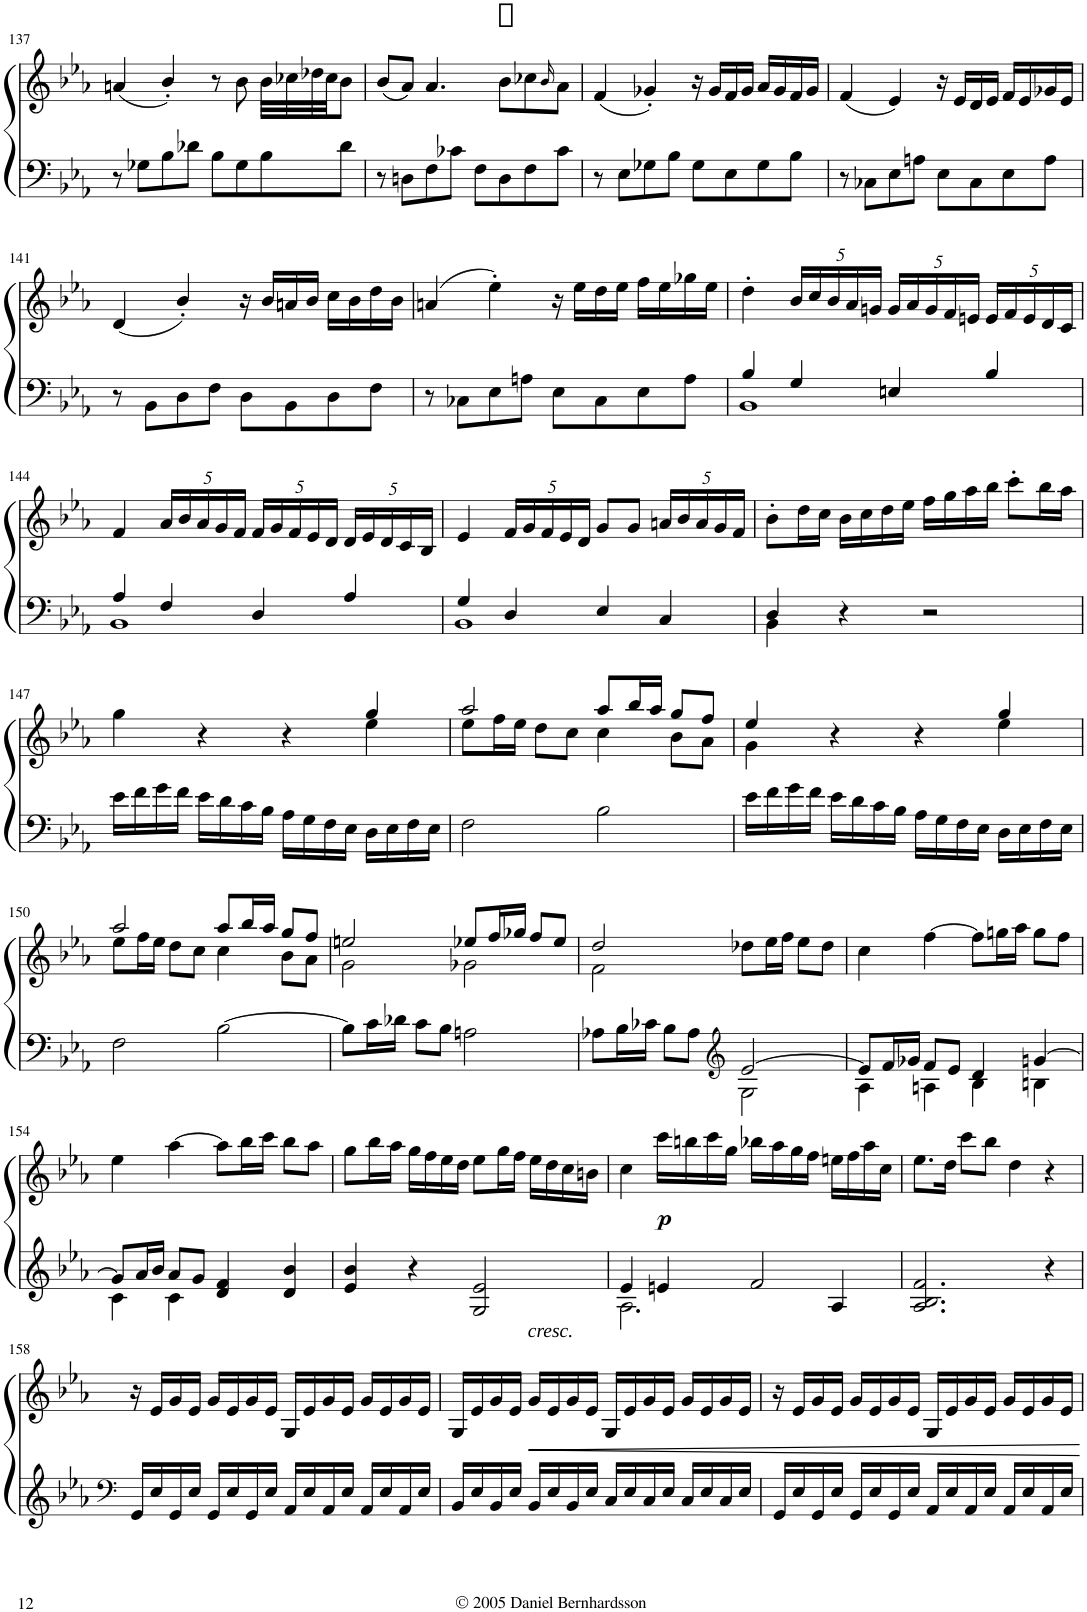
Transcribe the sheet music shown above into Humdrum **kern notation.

**kern	**kern	**dynam
*part1	*part1	*part1
*staff2	*staff1	*staff1/2
*I"Piano	*	*
*I'Pno.	*	*
!!LO:PB:g=z
*clefF4	*clefG2	*
*k[b-e-a-]	*k[b-e-a-]	*
*E-:	*E-:	*
*M4/4	*M4/4	*
*met(c)	*met(c)	*
=137	=137	=137
8r	(4an/	.
8G-X\L	.	.
8B-\	4b-'/)	.
8d-X\J	.	.
8B-\L	8r	.
8G-\	8b-\	.
8B-\	32b-\LLL	.
.	32cc-X\	.
.	32dd-X\	.
.	32cc-\JJ	.
8d-\J	8b-\J	.
=138	=138	=138
8r	(8b-/L	.
8Dn\L	8a-/J)	.
8F\	4.a-/	.
8c-X\J	.	.
8F\L	.	.
8D\	8b-\L	.
8F\	8cc-X\	.
.	16qb-/	.
8c-\J	8a-\J	.
=139	=139	=139
8r	(4f/	.
8E-\L	.	.
8G-X\	4g-X'/)	.
8B-\J	.	.
8G-\L	16r	.
.	16g-/LL	.
8E-\	16f/	.
.	16g-/JJ	.
8G-\	16a-/LL	.
.	16g-/	.
8B-\J	16f/	.
.	16g-/JJ	.
=140	=140	=140
8r	(4f/	.
8C-X\L	.	.
8E-\	4e-/)	.
8An\J	.	.
8E-\L	16r	.
.	16e-/LL	.
8C-\	16d/	.
.	16e-/JJ	.
8E-\	16f/LL	.
.	16e-/	.
8A\J	16g-X/	.
.	16e-/JJ	.
!!LO:LB:g=z
=141	=141	=141
8r	(4d/	.
8BB-\L	.	.
8D\	4b-'/)	.
8F\J	.	.
8D\L	16r	.
.	16b-/LL	.
8BB-\	16an/	.
.	16b-/JJ	.
8D\	16cc\LL	.
.	16b-\	.
8F\J	16dd\	.
.	16b-\JJ	.
=142	=142	=142
8r	(4an/	.
8C-X\L	.	.
8E-\	4ee-'\)	.
8An\J	.	.
8E-\L	16r	.
.	16ee-\LL	.
8C-\	16dd\	.
.	16ee-\JJ	.
8E-\	16ff\LL	.
.	16ee-\	.
8A\J	16gg-X\	.
.	16ee-\JJ	.
=143	=143	=143
*^	*	*
4B-/	1BB-	4dd'\	.
*	*	*Xbrackettup	*
4G/	.	20b-/LL	.
.	.	20cc/	.
.	.	20b-/	.
.	.	20a-/	.
.	.	20gn/JJ	.
4En/	.	20g/LL	.
.	.	20a-/	.
.	.	20g/	.
.	.	20f/	.
.	.	20en/JJ	.
4B-/	.	20e/LL	.
.	.	20f/	.
.	.	20e/	.
.	.	20d/	.
.	.	20c/JJ	.
!!LO:LB:g=z
=144	=144	=144	=144
4A-/	1BB-	4f/	.
4F/	.	20a-/LL	.
.	.	20b-/	.
.	.	20a-/	.
.	.	20g/	.
.	.	20f/JJ	.
4D/	.	20f/LL	.
.	.	20g/	.
.	.	20f/	.
.	.	20e-/	.
.	.	20d/JJ	.
4A-/	.	20d/LL	.
.	.	20e-/	.
.	.	20d/	.
.	.	20c/	.
.	.	20B-/JJ	.
=145	=145	=145	=145
4G/	1BB-	4e-/	.
4D/	.	20f/LL	.
.	.	20g/	.
.	.	20f/	.
.	.	20e-/	.
.	.	20d/JJ	.
4E-/	.	8g/L	.
.	.	8g/J	.
4C/	.	20an/LL	.
.	.	20b-/	.
.	.	20a/	.
.	.	20g/	.
.	.	20f/JJ	.
=146	=146	=146	=146
4D/	4BB-\	8b-'\L	.
.	.	16dd\L	.
.	.	16cc\JJ	.
4r	4ryy	16b-\LL	.
.	.	16cc\	.
.	.	16dd\	.
.	.	16ee-\JJ	.
2r	2ryy	16ff\LL	.
.	.	16gg\	.
.	.	16aa-\	.
.	.	16bb-\JJ	.
.	.	8ccc'\L	.
.	.	16bb-\L	.
.	.	16aa-\JJ	.
*v	*v	*	*
!!LO:LB:g=z
=147	=147	=147
*	*^	*
16e-\LL	4gg\	2ryy	.
16f\	.	.	.
16g\	.	.	.
16f\JJ	.	.	.
16e-\LL	4r	.	.
16d\	.	.	.
16c\	.	.	.
16B-\JJ	.	.	.
16A-\LL	4r	4ryy	.
16G\	.	.	.
16F\	.	.	.
16E-\JJ	.	.	.
16D\LL	4gg/	4ee-\	.
16E-\	.	.	.
16F\	.	.	.
16E-\JJ	.	.	.
=148	=148	=148	=148
2F\	2aa-/	8ee-\L	.
.	.	16ff\L	.
.	.	16ee-\JJ	.
.	.	8dd\L	.
.	.	8cc\J	.
2B-\	8aa-/L	4cc\	.
.	16bb-/L	.	.
.	16aa-/JJ	.	.
.	8gg/L	8b-\L	.
.	8ff/J	8a-\J	.
=149	=149	=149	=149
16e-\LL	4ee-/	4g\	.
16f\	.	.	.
16g\	.	.	.
16f\JJ	.	.	.
16e-\LL	4r	4ryy	.
16d\	.	.	.
16c\	.	.	.
16B-\JJ	.	.	.
16A-\LL	4r	4ryy	.
16G\	.	.	.
16F\	.	.	.
16E-\JJ	.	.	.
16D\LL	4gg/	4ee-\	.
16E-\	.	.	.
16F\	.	.	.
16E-\JJ	.	.	.
!!LO:LB:g=z	!!
=150	=150	=150	=150
2F\	2aa-/	8ee-\L	.
.	.	16ff\L	.
.	.	16ee-\JJ	.
.	.	8dd\L	.
.	.	8cc\J	.
[2B-\	8aa-/L	4cc\	.
.	16bb-/L	.	.
.	16aa-/JJ	.	.
.	8gg/L	8b-\L	.
.	8ff/J	8a-\J	.
=151	=151	=151	=151
8B-\L]	2een/	2g\	.
16c\L	.	.	.
16d-X\JJ	.	.	.
8c\L	.	.	.
8B-\J	.	.	.
2An\	8ee-X/L	2g-X\	.
.	16ff/L	.	.
.	16gg-X/JJ	.	.
.	8ff/L	.	.
.	8ee-/J	.	.
=152	=152	=152	=152
*^	*	*	*
8A-X\L	2ryy	2dd/	2f\	.
16B-\L	.	.	.	.
16c-X\JJ	.	.	.	.
8B-\L	.	.	.	.
8A-\J	.	.	.	.
*clefG2	*	*	*	*
[2e-/	2G\	8dd-X\L	2ryy	.
.	.	16ee-\L	.	.
.	.	16ff\JJ	.	.
.	.	8ee-\L	.	.
.	.	8dd-\J	.	.
*	*	*v	*v	*
=153	=153	=153	=153
8e-/L]	4A-\	4cc\	.
16f/L	.	.	.
16g-X/JJ	.	.	.
8f/L	4An\	[4ff\	.
8e-/J	.	.	.
4d/	4B-\	8ff\L]	.
.	.	16ggn\L	.
.	.	16aa-\JJ	.
[4gn/	4Bn\	8gg\L	.
.	.	8ff\J	.
!!LO:LB:g=z
=154	=154	=154	=154
8g/L]	4c\	4ee-\	.
16a-/L	.	.	.
16b-/JJ	.	.	.
8a-/L	4c\	[4aa-\	.
8g/J	.	.	.
4d/ 4f/	2ryy	8aa-\L]	.
.	.	16bb-\L	.
.	.	16ccc\JJ	.
4d/ 4b-/	.	8bb-\L	.
.	.	8aa-\J	.
*v	*v	*	*
=155	=155	=155
4e-/ 4b-/	8gg\L	.
.	16bb-\L	.
.	16aa-\JJ	.
4r	16gg\LL	.
.	16ff\	.
.	16ee-\	.
.	16dd\JJ	.
2G/ 2e-/	8ee-\L	.
.	16gg\L	.
.	16ff\JJ	.
.	16ee-\LL	.
.	16dd\	.
.	16cc\	.
.	16bn\JJ	.
=156	=156	=156
*^	*	*
4e-/	2.A-\	4cc\	.
!	!	!	!LO:DY:b
4en/	.	16ccc\LL	p
.	.	16bbn\	.
.	.	16ccc\	.
.	.	16gg\JJ	.
2f/	.	16bb-X\LL	.
.	.	16aa-\	.
.	.	16gg\	.
.	.	16ff\JJ	.
.	4A-/	16een\LL	.
.	.	16ff\	.
.	.	16aa-\	.
.	.	16cc\JJ	.
*v	*v	*	*
=157	=157	=157
2.A-/ 2.B-/ 2.f/	8.ee-\L	.
.	16dd\Jk	.
.	8ccc\L	.
.	8bb-\J	.
.	4dd\	.
4r	4r	.
!!LO:LB:g=z
=158	=158	=158
*clefF4	*	*
16GG/LL	16r	.
16E-/	16e-/LL	.
16GG/	16g/	.
16E-/JJ	16e-/JJ	.
16GG/LL	16g/LL	.
16E-/	16e-/	.
16GG/	16g/	.
16E-/JJ	16e-/JJ	.
16AA-/LL	16G/LL	.
16E-/	16e-/	.
16AA-/	16g/	.
16E-/JJ	16e-/JJ	.
16AA-/LL	16g/LL	.
16E-/	16e-/	.
16AA-/	16g/	.
16E-/JJ	16e-/JJ	.
=159	=159	=159
16BB-/LL	16G/LL	.
16E-/	16e-/	.
16BB-/	16g/	.
16E-/JJ	16e-/JJ	.
!	!LO:TX:a:i:t=cresc.	!
16BB-/LL	16g/LL	.
16E-/	16e-/	.
16BB-/	16g/	.
16E-/JJ	16e-/JJ	.
16C/LL	16G/LL	.
16E-/	16e-/	.
16C/	16g/	.
16E-/JJ	16e-/JJ	.
16C/LL	16g/LL	.
16E-/	16e-/	.
16C/	16g/	.
16E-/JJ	16e-/JJ	.
=160	=160	=160
16GG/LL	16r	.
16E-/	16e-/LL	.
16GG/	16g/	.
16E-/JJ	16e-/JJ	.
16GG/LL	16g/LL	.
16E-/	16e-/	.
16GG/	16g/	.
16E-/JJ	16e-/JJ	.
16AA-/LL	16G/LL	.
16E-/	16e-/	.
16AA-/	16g/	.
16E-/JJ	16e-/JJ	.
16AA-/LL	16g/LL	.
16E-/	16e-/	.
16AA-/	16g/	.
16E-/JJ	16e-/JJ	.
=	=	=
*-	*-	*-
